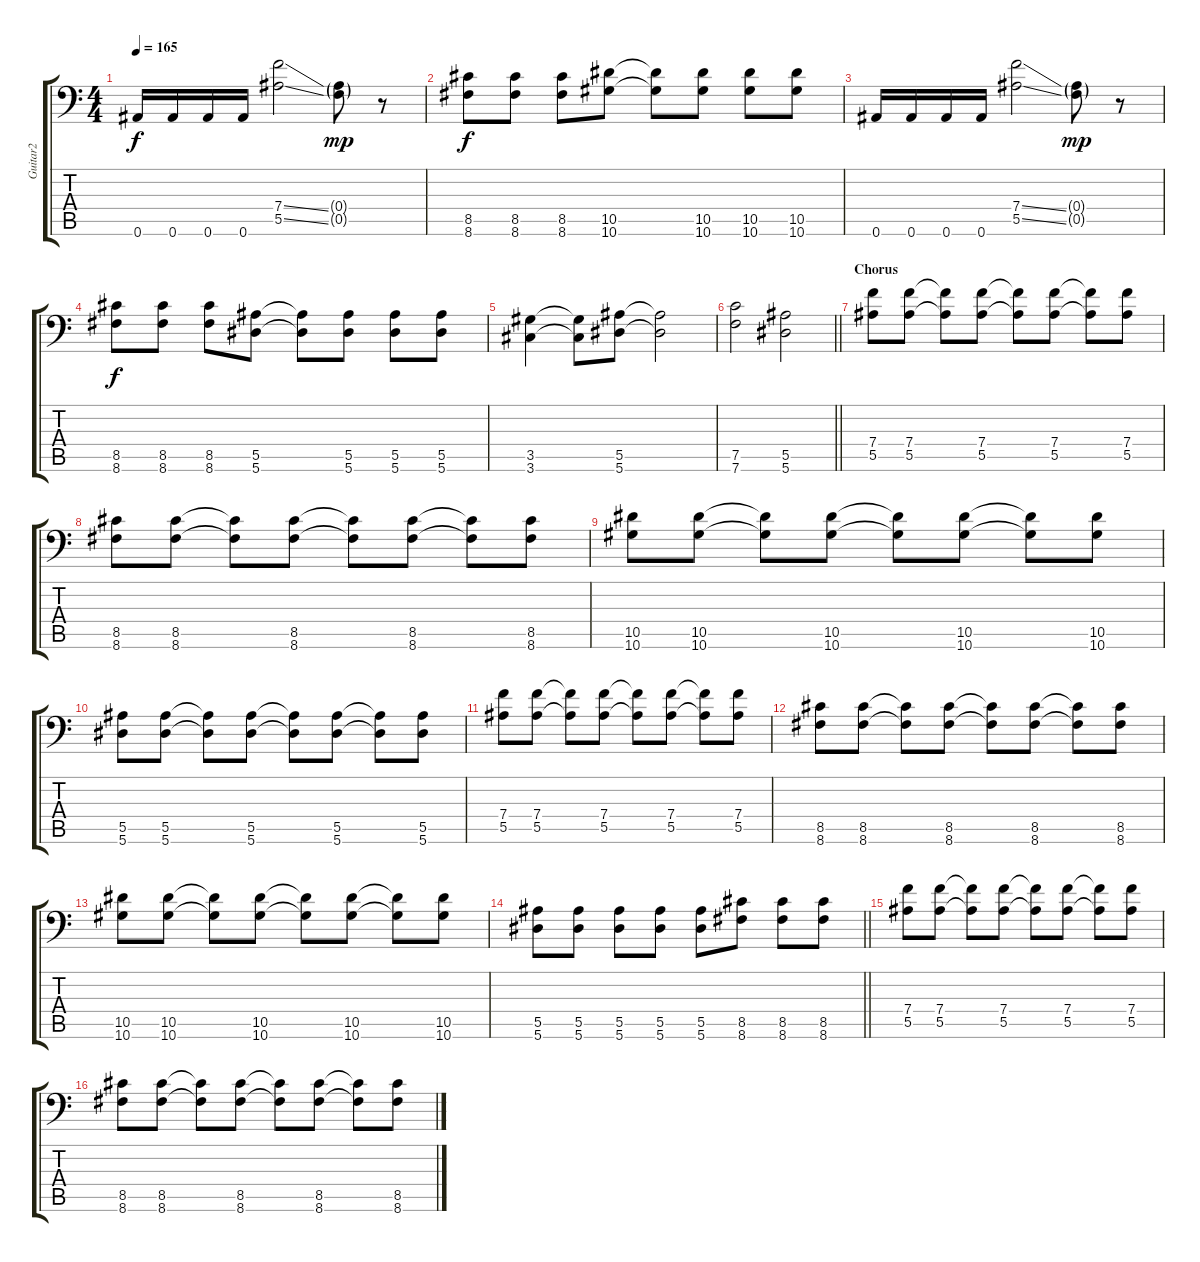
\track ("Guitar2" "Guitar2") {instrument distortionguitar}
\staff {score tabs}
\tuning (C4 G3 Eb3 Bb2 F2 Bb1) {hide}
\ts (4 4)
\tempo 165
\clef f4
\ks c
0.6.16{dy f} 0.6.16 0.6.16 0.6.16 (7.4{ss} 5.5{ss}).2 (0.4{g} 0.5{g}).8{dy mp} r.8 |
(8.5 8.6).8{dy f} (8.5 8.6).8 (8.5 8.6).8 (10.5 10.6).8 (10.5{t} 10.6{t}).8 (10.5 10.6).8 (10.5 10.6).8 (10.5 10.6).8 |
0.6.16 0.6.16 0.6.16 0.6.16 (7.4{ss} 5.5{ss}).2 (0.4{g} 0.5{g}).8{dy mp} r.8 |
(8.5 8.6).8{dy f} (8.5 8.6).8 (8.5 8.6).8 (5.5 5.6).8 (5.5{t} 5.6{t}).8 (5.5 5.6).8 (5.5 5.6).8 (5.5 5.6).8 |
(3.5 3.6).4{volume 10} (3.5{t} 3.6{t}).8 (5.5 5.6).8 (5.5{t} 5.6{t}).2 |
\barLineRight lightlight
(7.5 7.6).2 (5.5 5.6).2 |
\section ("" "Chorus")
(7.4 5.5).8{volume 13} (7.4 5.5).8 (7.4{t} 5.5{t}).8 (7.4 5.5).8 (7.4{t} 5.5{t}).8 (7.4 5.5).8 (7.4{t} 5.5{t}).8 (7.4 5.5).8 |
(8.5 8.6).8 (8.5 8.6).8 (8.5{t} 8.6{t}).8 (8.5 8.6).8 (8.5{t} 8.6{t}).8 (8.5 8.6).8 (8.5{t} 8.6{t}).8 (8.5 8.6).8 |
(10.5 10.6).8 (10.5 10.6).8 (10.5{t} 10.6{t}).8 (10.5 10.6).8 (10.5{t} 10.6{t}).8 (10.5 10.6).8 (10.5{t} 10.6{t}).8 (10.5 10.6).8 |
(5.5 5.6).8 (5.5 5.6).8 (5.5{t} 5.6{t}).8 (5.5 5.6).8 (5.5{t} 5.6{t}).8 (5.5 5.6).8 (5.5{t} 5.6{t}).8 (5.5 5.6).8 |
(7.4 5.5).8 (7.4 5.5).8 (7.4{t} 5.5{t}).8 (7.4 5.5).8 (7.4{t} 5.5{t}).8 (7.4 5.5).8 (7.4{t} 5.5{t}).8 (7.4 5.5).8 |
(8.5 8.6).8 (8.5 8.6).8 (8.5{t} 8.6{t}).8 (8.5 8.6).8 (8.5{t} 8.6{t}).8 (8.5 8.6).8 (8.5{t} 8.6{t}).8 (8.5 8.6).8 |
(10.5 10.6).8 (10.5 10.6).8 (10.5{t} 10.6{t}).8 (10.5 10.6).8 (10.5{t} 10.6{t}).8 (10.5 10.6).8 (10.5{t} 10.6{t}).8 (10.5 10.6).8 |
\barLineRight lightlight
(5.5 5.6).8 (5.5 5.6).8 (5.5 5.6).8 (5.5 5.6).8 (5.5 5.6).8 (8.5 8.6).8 (8.5 8.6).8 (8.5 8.6).8 |
(7.4 5.5).8 (7.4 5.5).8 (7.4{t} 5.5{t}).8 (7.4 5.5).8 (7.4{t} 5.5{t}).8 (7.4 5.5).8 (7.4{t} 5.5{t}).8 (7.4 5.5).8 |
(8.5 8.6).8 (8.5 8.6).8 (8.5{t} 8.6{t}).8 (8.5 8.6).8 (8.5{t} 8.6{t}).8 (8.5 8.6).8 (8.5{t} 8.6{t}).8 (8.5 8.6).8
